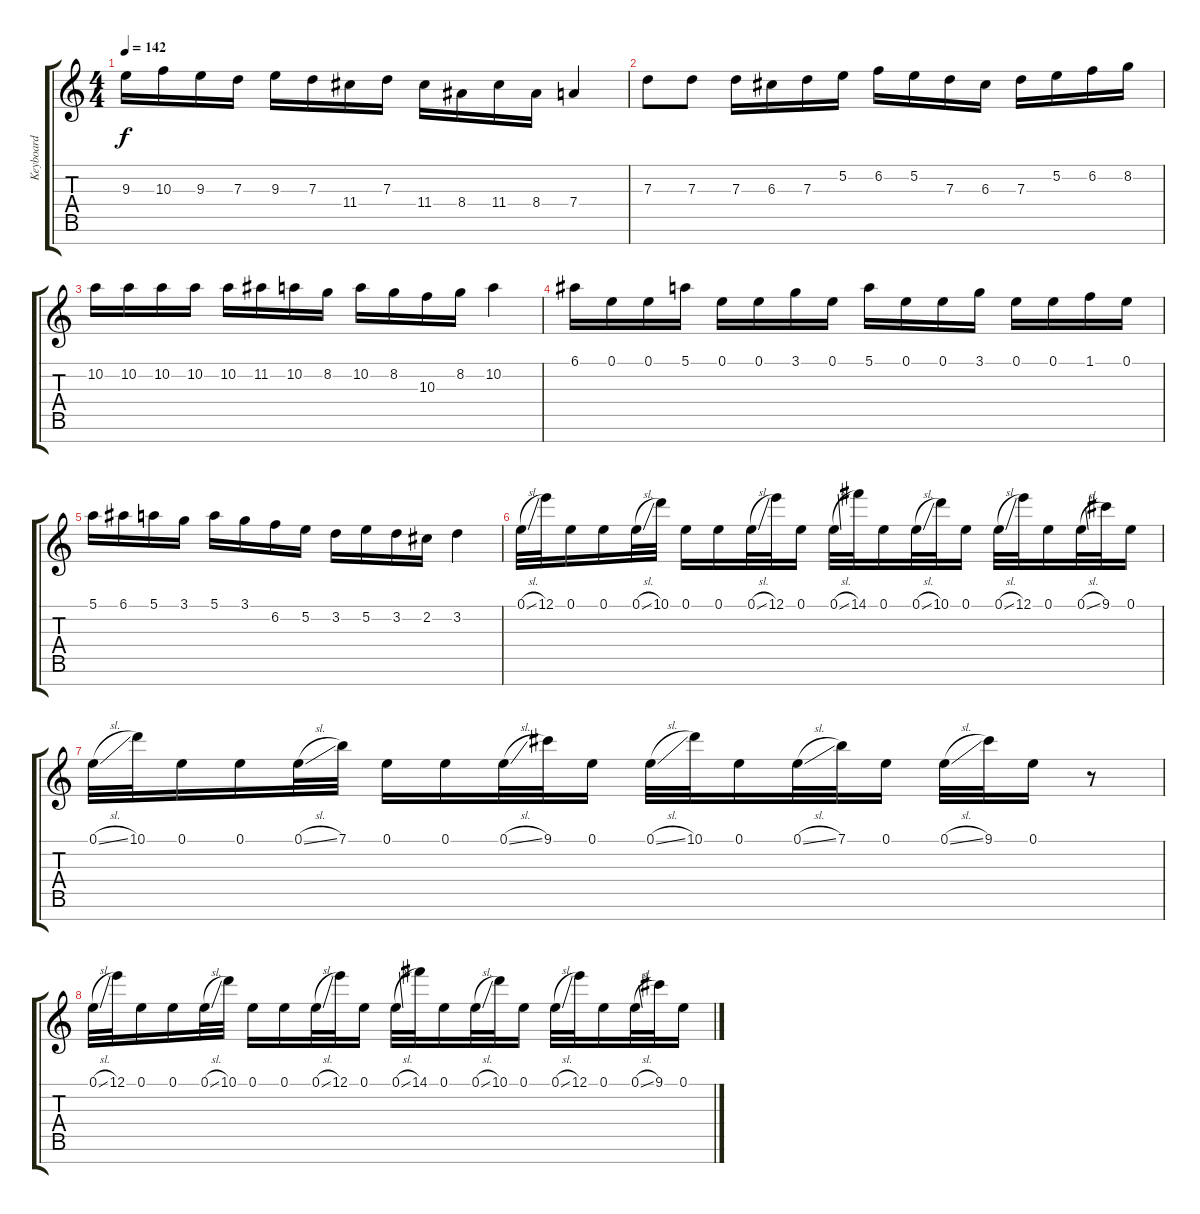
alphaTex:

\track ("Keyboard" "Keyboard") {instrument drawbarorgan}
\staff {score tabs}
\tuning (E5 B4 G4 D4 A3 E3 B2) {hide}
\ts (4 4)
\tempo 142
\clef g2
\ks c
9.3.16{dy f} 10.3.16 9.3.16 7.3.16 9.3.16 7.3.16 11.4.16 7.3.16 11.4.16 8.4.16 11.4.16 8.4.16 7.4.4 |
7.3.8 7.3.8 7.3.16 6.3.16 7.3.16 5.2.16 6.2.16 5.2.16 7.3.16 6.3.16 7.3.16 5.2.16 6.2.16 8.2.16 |
10.2.16 10.2.16 10.2.16 10.2.16 10.2.16 11.2.16 10.2.16 8.2.16 10.2.16 8.2.16 10.3.16 8.2.16 10.2.4 |
6.1.16 0.1.16 0.1.16 5.1.16 0.1.16 0.1.16 3.1.16 0.1.16 5.1.16 0.1.16 0.1.16 3.1.16 0.1.16 0.1.16 1.1.16 0.1.16 |
5.1.16 6.1.16 5.1.16 3.1.16 5.1.16 3.1.16 6.2.16 5.2.16 3.2.16 5.2.16 3.2.16 2.2.16 3.2.4 |
0.1{sl}.32 12.1.32 0.1.16 0.1.16 0.1{sl}.32 10.1.32 0.1.16 0.1.16 0.1{sl}.32 12.1.32 0.1.16 0.1{sl}.32 14.1.32 0.1.16 0.1{sl}.32 10.1.32 0.1.16 0.1{sl}.32 12.1.32 0.1.16 0.1{sl}.32 9.1.32 0.1.16 |
0.1{sl}.32 10.1.32 0.1.16 0.1.16 0.1{sl}.32 7.1.32 0.1.16 0.1.16 0.1{sl}.32 9.1.32 0.1.16 0.1{sl}.32 10.1.32 0.1.16 0.1{sl}.32 7.1.32 0.1.16 0.1{sl}.32 9.1.32 0.1.16 r.8 |
0.1{sl}.32 12.1.32 0.1.16 0.1.16 0.1{sl}.32 10.1.32 0.1.16 0.1.16 0.1{sl}.32 12.1.32 0.1.16 0.1{sl}.32 14.1.32 0.1.16 0.1{sl}.32 10.1.32 0.1.16 0.1{sl}.32 12.1.32 0.1.16 0.1{sl}.32 9.1.32 0.1.16
